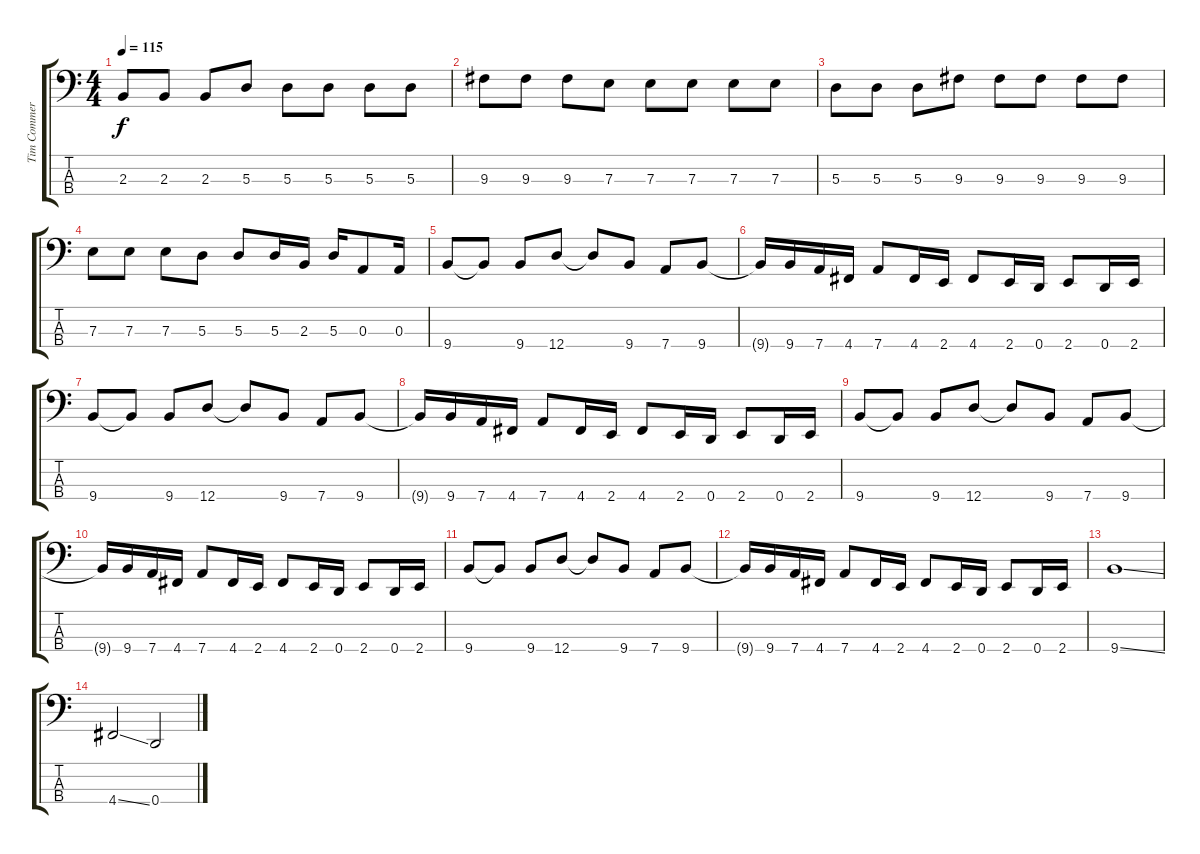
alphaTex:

\track ("Tim Commerford - Bass" "Tim Commer") {instrument electricbassfinger}
\staff {score tabs}
\tuning (G2 D2 A1 D1) {hide}
\ts (4 4)
\tempo 115
\clef f4
\ks c
2.3.8{dy f} 2.3.8 2.3.8 5.3.8 5.3.8 5.3.8 5.3.8 5.3.8 |
9.3.8 9.3.8 9.3.8 7.3.8 7.3.8 7.3.8 7.3.8 7.3.8 |
5.3.8 5.3.8 5.3.8 9.3.8 9.3.8 9.3.8 9.3.8 9.3.8 |
7.3.8 7.3.8 7.3.8 5.3.8 5.3.8 5.3.16 2.3.16 5.3.16 0.3.8 0.3.16 |
9.4.8 9.4{t}.8 9.4.8 12.4.8 12.4{t}.8 9.4.8 7.4.8 9.4.8 |
9.4{t}.16 9.4.16 7.4.16 4.4.16 7.4.8 4.4.16 2.4.16 4.4.8 2.4.16 0.4.16 2.4.8 0.4.16 2.4.16 |
9.4.8 9.4{t}.8 9.4.8 12.4.8 12.4{t}.8 9.4.8 7.4.8 9.4.8 |
9.4{t}.16 9.4.16 7.4.16 4.4.16 7.4.8 4.4.16 2.4.16 4.4.8 2.4.16 0.4.16 2.4.8 0.4.16 2.4.16 |
9.4.8 9.4{t}.8 9.4.8 12.4.8 12.4{t}.8 9.4.8 7.4.8 9.4.8 |
9.4{t}.16 9.4.16 7.4.16 4.4.16 7.4.8 4.4.16 2.4.16 4.4.8 2.4.16 0.4.16 2.4.8 0.4.16 2.4.16 |
9.4.8 9.4{t}.8 9.4.8 12.4.8 12.4{t}.8 9.4.8 7.4.8 9.4.8 |
9.4{t}.16 9.4.16 7.4.16 4.4.16 7.4.8 4.4.16 2.4.16 4.4.8 2.4.16 0.4.16 2.4.8 0.4.16 2.4.16 |
9.4{ss}.1 |
4.4{ss}.2 0.4.2
